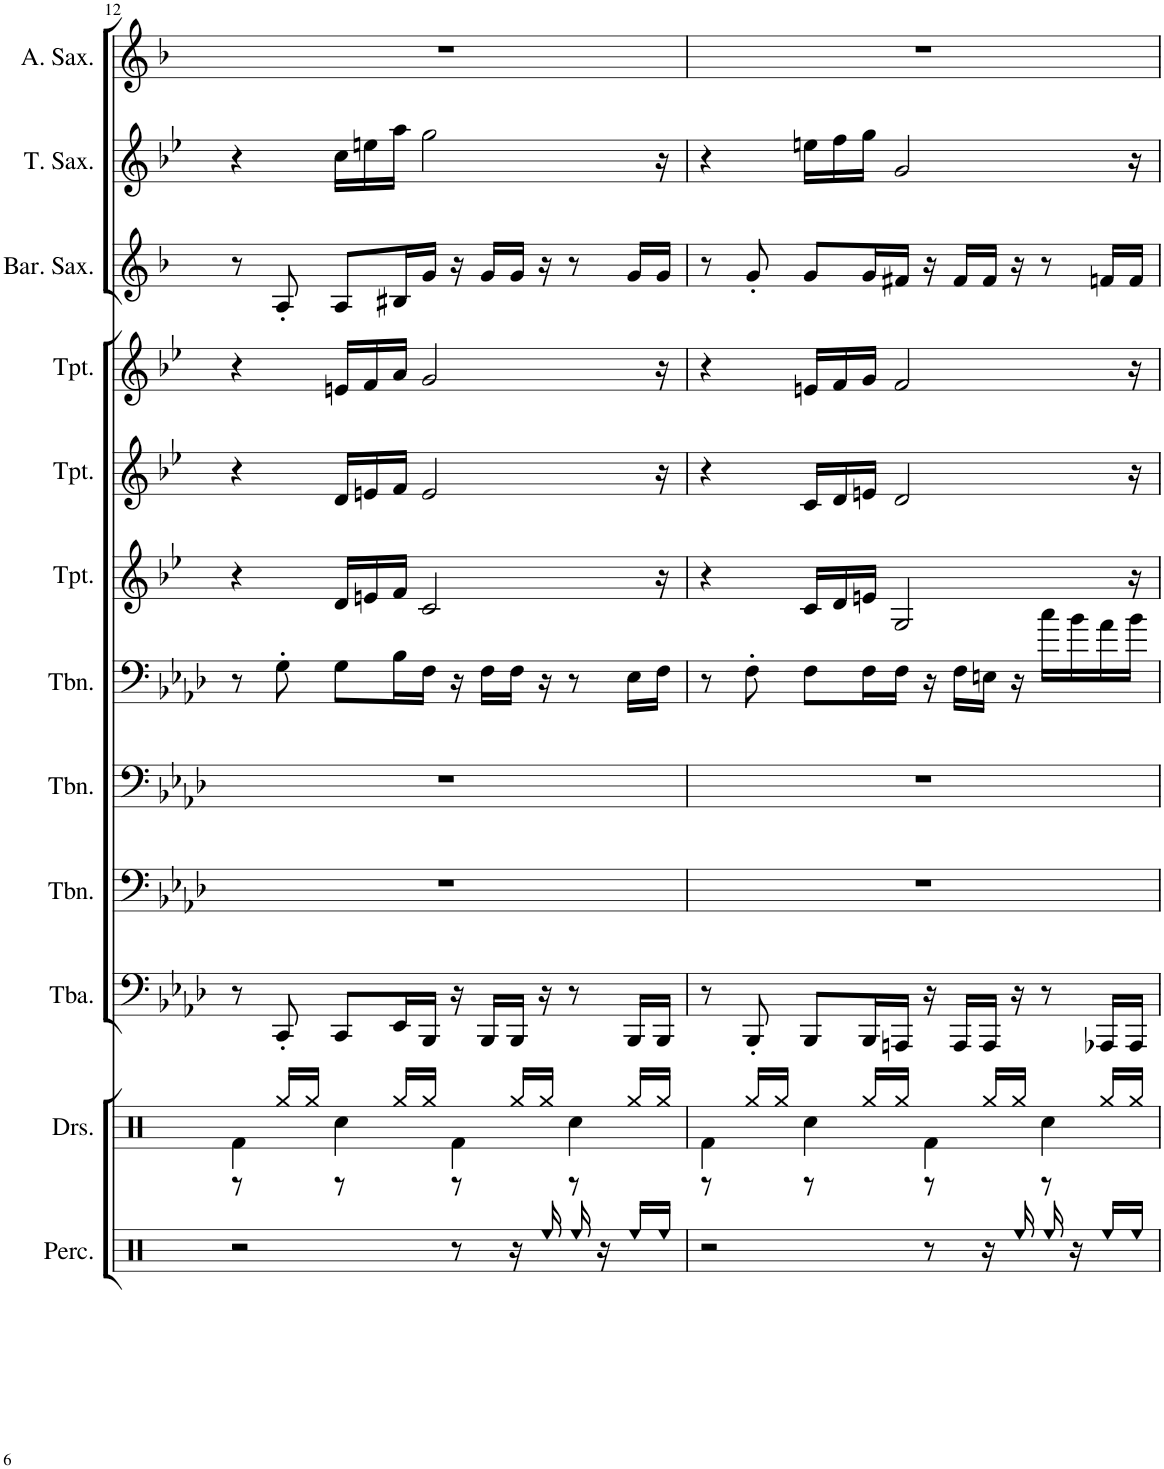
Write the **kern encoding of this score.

**kern	**kern	**kern	**kern	**kern	**kern	**kern	**kern	**kern	**kern	**kern	**kern
*part12	*part11	*part10	*part9	*part8	*part7	*part6	*part5	*part4	*part3	*part2	*part1
*staff12	*staff11	*staff10	*staff9	*staff8	*staff7	*staff6	*staff5	*staff4	*staff3	*staff2	*staff1
*I"Percussion	*I"Drumset	*I"Tuba	*I"Trombone	*I"Trombone	*I"Trombone	*I"Trumpet	*I"Trumpet	*I"Trumpet	*I"Baritone Saxophone	*I"Tenor Saxophone	*I"Alto Saxophone
*I'Perc.	*I'Drs.	*I'Tba.	*I'Tbn.	*I'Tbn.	*I'Tbn.	*I'Tpt.	*I'Tpt.	*I'Tpt.	*I'Bar. Sax.	*I'T. Sax.	*I'A. Sax.
!!LO:PB:g=z
*clefX	*clefX	*clefF4	*clefF4	*clefF4	*clefF4	*clefG2	*clefG2	*clefG2	*clefG2	*clefG2	*clefG2
*	*	*	*	*	*	*Trd1c2	*Trd1c2	*Trd1c2	*Trd12c21	*Trd8c14	*Trd5c9
*k[]	*k[]	*k[b-e-a-d-]	*k[b-e-a-d-]	*k[b-e-a-d-]	*k[b-e-a-d-]	*k[b-e-]	*k[b-e-]	*k[b-e-]	*k[b-]	*k[b-e-]	*k[b-]
*M4/4	*M4/4	*M4/4	*M4/4	*M4/4	*M4/4	*M4/4	*M4/4	*M4/4	*M4/4	*M4/4	*M4/4
=12	=12	=12	=12	=12	=12	=12	=12	=12	=12	=12	=12
*	*^	*	*	*	*	*	*	*	*	*	*
2r	4Rf\	8r	8r	1r	1r	8r	4r	4r	4r	8r	4r	1r
.	.	16Rgg/LL	8CC'/	.	.	8G'\	.	.	.	8A'/	.	.
.	.	16Rgg/JJ	.	.	.	.	.	.	.	.	.	.
.	4Rcc\	8r	8CC/L	.	.	8G\L	16d/LL	16d/LL	16en/LL	8A/L	16cc\LL	.
.	.	.	.	.	.	.	16en/	16en/	16f/	.	16een\	.
.	.	16Rgg/LL	16EE-/L	.	.	16B-\L	16f/JJ	16f/JJ	16a/JJ	16B#X/L	16aa\JJ	.
.	.	16Rgg/JJ	16BBB-/JJ	.	.	16F\JJ	2c/	2e/	2g/	16g/JJ	2gg\	.
8r	4Rf\	8r	16r	.	.	16r	.	.	.	16r	.	.
.	.	.	16BBB-/LL	.	.	16F\LL	.	.	.	16g/LL	.	.
16r	.	16Rgg/LL	16BBB-/JJ	.	.	16F\JJ	.	.	.	16g/JJ	.	.
16Ree/	.	16Rgg/JJ	16r	.	.	16r	.	.	.	16r	.	.
16Ree/	4Rcc\	8r	8r	.	.	8r	.	.	.	8r	.	.
16r	.	.	.	.	.	.	.	.	.	.	.	.
16Ree/LL	.	16Rgg/LL	16BBB-/LL	.	.	16E-\LL	.	.	.	16g/LL	.	.
16Ree/JJ	.	16Rgg/JJ	16BBB-/JJ	.	.	16F\JJ	16r	16r	16r	16g/JJ	16r	.
=13	=13	=13	=13	=13	=13	=13	=13	=13	=13	=13	=13	=13
2r	4Rf\	8r	8r	1r	1r	8r	4r	4r	4r	8r	4r	1r
.	.	16Rgg/LL	8BBB-'/	.	.	8F'\	.	.	.	8g'/	.	.
.	.	16Rgg/JJ	.	.	.	.	.	.	.	.	.	.
.	4Rcc\	8r	8BBB-/L	.	.	8F\L	16c/LL	16c/LL	16en/LL	8g/L	16een\LL	.
.	.	.	.	.	.	.	16d/	16d/	16f/	.	16ff\	.
.	.	16Rgg/LL	16BBB-/L	.	.	16F\L	16en/JJ	16en/JJ	16g/JJ	16g/L	16gg\JJ	.
.	.	16Rgg/JJ	16AAAn/JJ	.	.	16F\JJ	2G/	2d/	2f/	16f#X/JJ	2g/	.
8r	4Rf\	8r	16r	.	.	16r	.	.	.	16r	.	.
.	.	.	16AAA/LL	.	.	16F\LL	.	.	.	16f#/LL	.	.
16r	.	16Rgg/LL	16AAA/JJ	.	.	16En\JJ	.	.	.	16f#/JJ	.	.
16Ree/	.	16Rgg/JJ	16r	.	.	16r	.	.	.	16r	.	.
16Ree/	4Rcc\	8r	8r	.	.	16cc\LL	.	.	.	8r	.	.
16r	.	.	.	.	.	16b-\	.	.	.	.	.	.
16Ree/LL	.	16Rgg/LL	16AAA-X/LL	.	.	16a-\	.	.	.	16fn/LL	.	.
16Ree/JJ	.	16Rgg/JJ	16AAA-/JJ	.	.	16b-\JJ	16r	16r	16r	16f/JJ	16r	.
*	*v	*v	*	*	*	*	*	*	*	*	*	*
=	=	=	=	=	=	=	=	=	=	=	=
*-	*-	*-	*-	*-	*-	*-	*-	*-	*-	*-	*-
